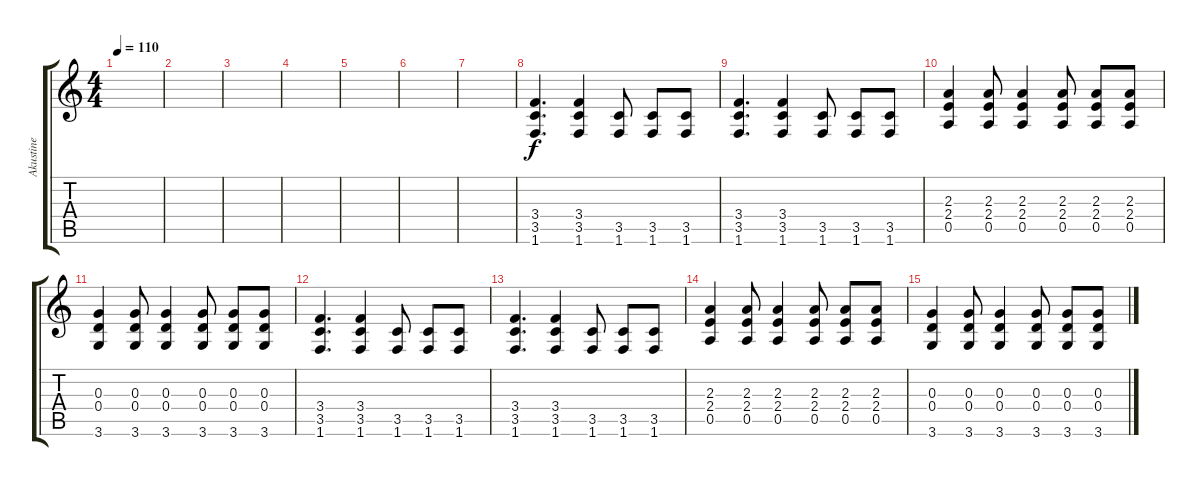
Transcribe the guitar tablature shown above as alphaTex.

\track ("Akustine" "Akustine") {instrument acousticguitarsteel}
\staff {score tabs}
\tuning (E4 B3 G3 D3 A2 E2) {hide}
\ts (4 4)
\tempo 110
\clef g2
\ks c
|
|
|
|
|
|
|
(3.4 3.5 1.6).4{d} (3.4 3.5 1.6).4 (3.5 1.6).8 (3.5 1.6).8 (3.5 1.6).8 |
(3.4 3.5 1.6).4{d} (3.4 3.5 1.6).4 (3.5 1.6).8 (3.5 1.6).8 (3.5 1.6).8 |
(2.3 2.4 0.5).4 (2.3 2.4 0.5).8 (2.3 2.4 0.5).4 (2.3 2.4 0.5).8 (2.3 2.4 0.5).8 (2.3 2.4 0.5).8 |
(0.3 0.4 3.6).4 (0.3 0.4 3.6).8 (0.3 0.4 3.6).4 (0.3 0.4 3.6).8 (0.3 0.4 3.6).8 (0.3 0.4 3.6).8 |
(3.4 3.5 1.6).4{d} (3.4 3.5 1.6).4 (3.5 1.6).8 (3.5 1.6).8 (3.5 1.6).8 |
(3.4 3.5 1.6).4{d} (3.4 3.5 1.6).4 (3.5 1.6).8 (3.5 1.6).8 (3.5 1.6).8 |
(2.3 2.4 0.5).4 (2.3 2.4 0.5).8 (2.3 2.4 0.5).4 (2.3 2.4 0.5).8 (2.3 2.4 0.5).8 (2.3 2.4 0.5).8 |
(0.3 0.4 3.6).4 (0.3 0.4 3.6).8 (0.3 0.4 3.6).4 (0.3 0.4 3.6).8 (0.3 0.4 3.6).8 (0.3 0.4 3.6).8
